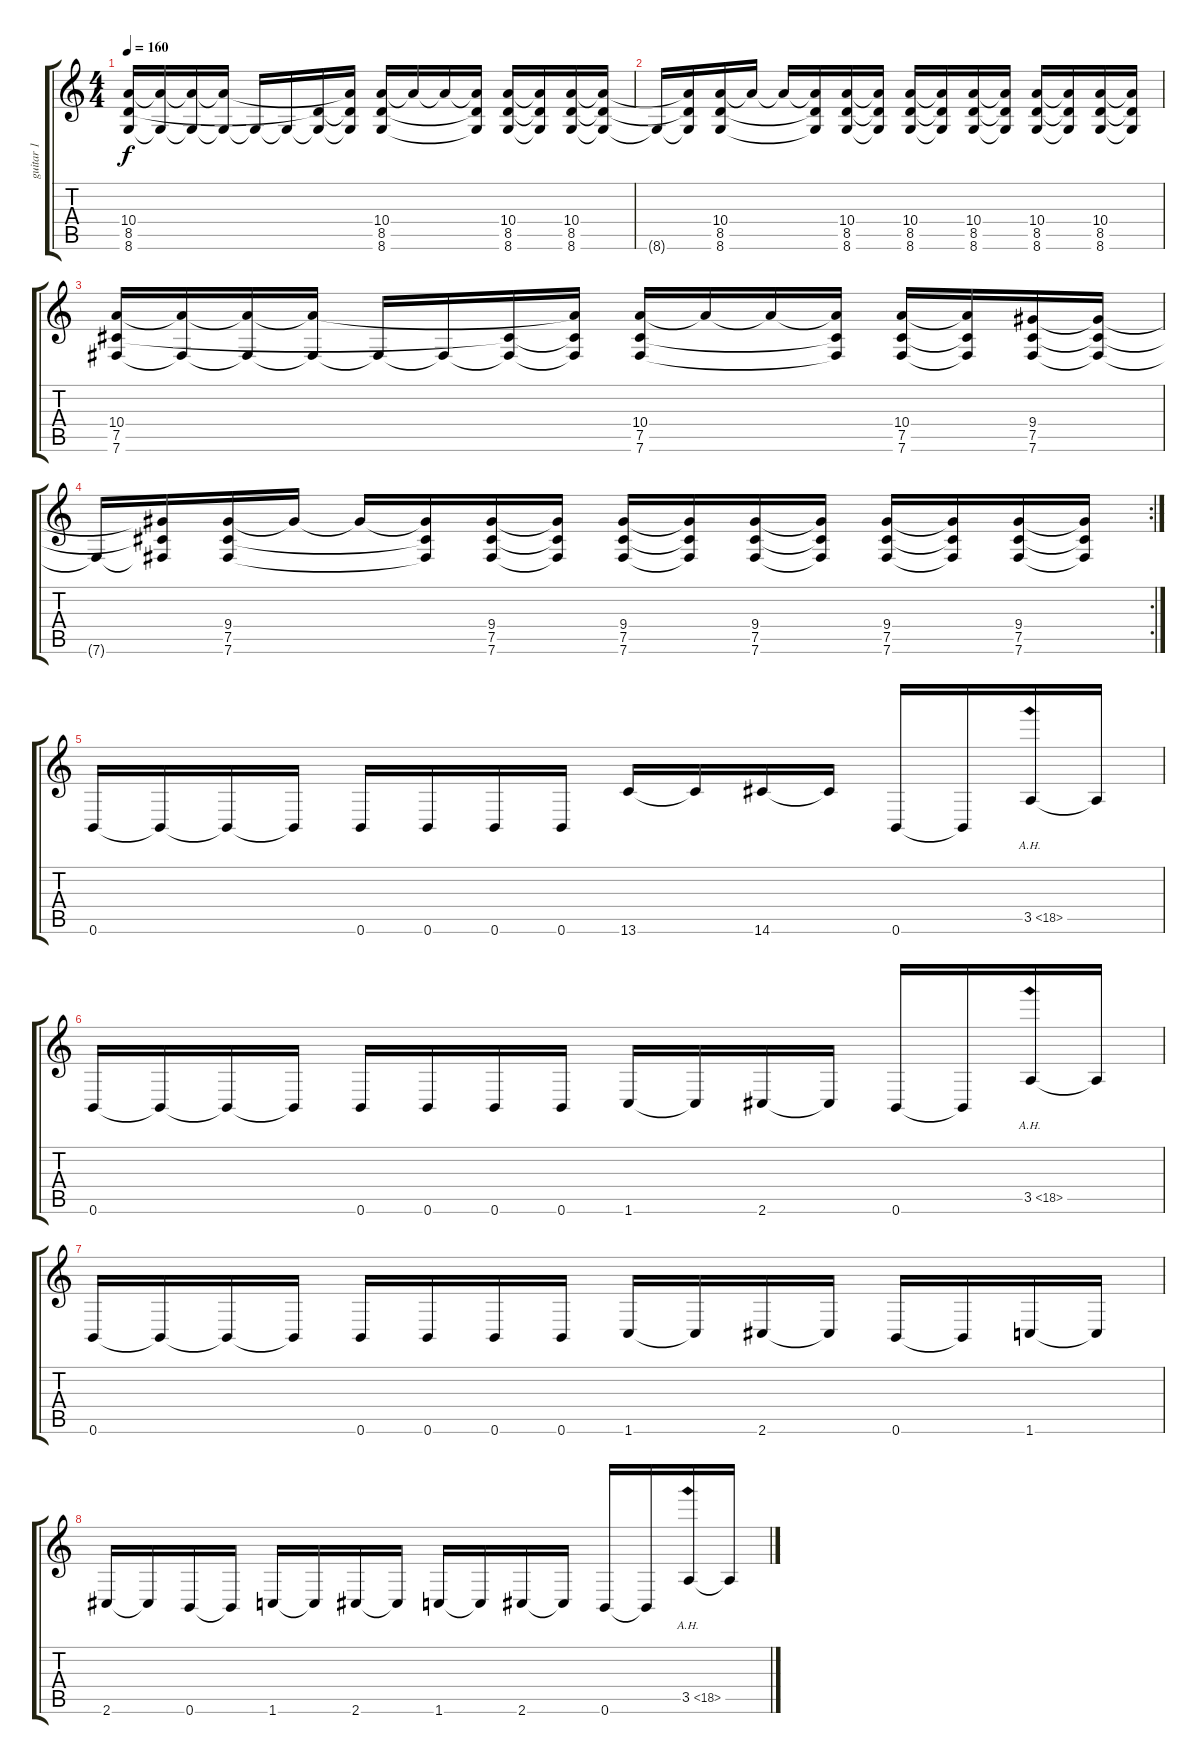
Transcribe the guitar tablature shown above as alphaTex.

\track ("guitar 1" "guitar 1") {instrument overdrivenguitar}
\staff {score tabs}
\tuning (Db4 Ab3 E3 B2 Gb2 B1) {hide}
\ts (4 4)
\tempo 160
\clef g2
\ks c
(10.4 8.5 8.6).16{dy f} (10.4{t} 8.6{t}).16 (10.4{t} 8.6{t}).16 (10.4{t} 8.6{t}).16 8.6{t}.16 8.6{t}.16 (8.5{t} 8.6{t}).16 (10.4{t} 8.5{t} 8.6{t}).16 (10.4 8.5 8.6).16 10.4{t}.16 10.4{t}.16 (10.4{t} 8.5{t} 8.6{t}).16 (10.4 8.5 8.6).16 (10.4{t} 8.5{t} 8.6{t}).16 (10.4 8.5 8.6).16 (10.4{t} 8.5{t} 8.6{t}).16 |
8.6{t}.16 (10.4{t} 8.5{t} 8.6{t}).16 (10.4 8.5 8.6).16 10.4{t}.16 10.4{t}.16 (10.4{t} 8.5{t} 8.6{t}).16 (10.4 8.5 8.6).16 (10.4{t} 8.5{t} 8.6{t}).16 (10.4 8.5 8.6).16 (10.4{t} 8.5{t} 8.6{t}).16 (10.4 8.5 8.6).16 (10.4{t} 8.5{t} 8.6{t}).16 (10.4 8.5 8.6).16 (10.4{t} 8.5{t} 8.6{t}).16 (10.4 8.5 8.6).16 (10.4{t} 8.5{t} 8.6{t}).16 |
(10.4 7.5 7.6).16 (10.4{t} 7.6{t}).16 (10.4{t} 7.6{t}).16 (10.4{t} 7.6{t}).16 7.6{t}.16 7.6{t}.16 (7.5{t} 7.6{t}).16 (10.4{t} 7.5{t} 7.6{t}).16 (10.4 7.5 7.6).16 10.4{t}.16 10.4{t}.16 (10.4{t} 7.5{t} 7.6{t}).16 (10.4 7.5 7.6).16 (10.4{t} 7.5{t} 7.6{t}).16 (9.4 7.5 7.6).16 (9.4{t} 7.5{t} 7.6{t}).16 |
\rc 2
7.6{t}.16 (9.4{t} 7.5{t} 7.6{t}).16 (9.4 7.5 7.6).16 9.4{t}.16 9.4{t}.16 (9.4{t} 7.5{t} 7.6{t}).16 (9.4 7.5 7.6).16 (9.4{t} 7.5{t} 7.6{t}).16 (9.4 7.5 7.6).16 (9.4{t} 7.5{t} 7.6{t}).16 (9.4 7.5 7.6).16 (9.4{t} 7.5{t} 7.6{t}).16 (9.4 7.5 7.6).16 (9.4{t} 7.5{t} 7.6{t}).16 (9.4 7.5 7.6).16 (9.4{t} 7.5{t} 7.6{t}).16 |
0.6.16 0.6{t}.16 0.6{t}.16 0.6{t}.16 0.6.16 0.6.16 0.6.16 0.6.16 13.6.16 13.6{t}.16 14.6.16 14.6{t}.16 0.6.16 0.6{t}.16 3.5{ah 15}.16 3.5{t}.16 |
0.6.16 0.6{t}.16 0.6{t}.16 0.6{t}.16 0.6.16 0.6.16 0.6.16 0.6.16 1.6.16 1.6{t}.16 2.6.16 2.6{t}.16 0.6.16 0.6{t}.16 3.5{ah 15}.16 3.5{t}.16 |
0.6.16 0.6{t}.16 0.6{t}.16 0.6{t}.16 0.6.16 0.6.16 0.6.16 0.6.16 1.6.16 1.6{t}.16 2.6.16 2.6{t}.16 0.6.16 0.6{t}.16 1.6.16 1.6{t}.16 |
2.6.16 2.6{t}.16 0.6.16 0.6{t}.16 1.6.16 1.6{t}.16 2.6.16 2.6{t}.16 1.6.16 1.6{t}.16 2.6.16 2.6{t}.16 0.6.16 0.6{t}.16 3.5{ah 15}.16 3.5{t}.16
